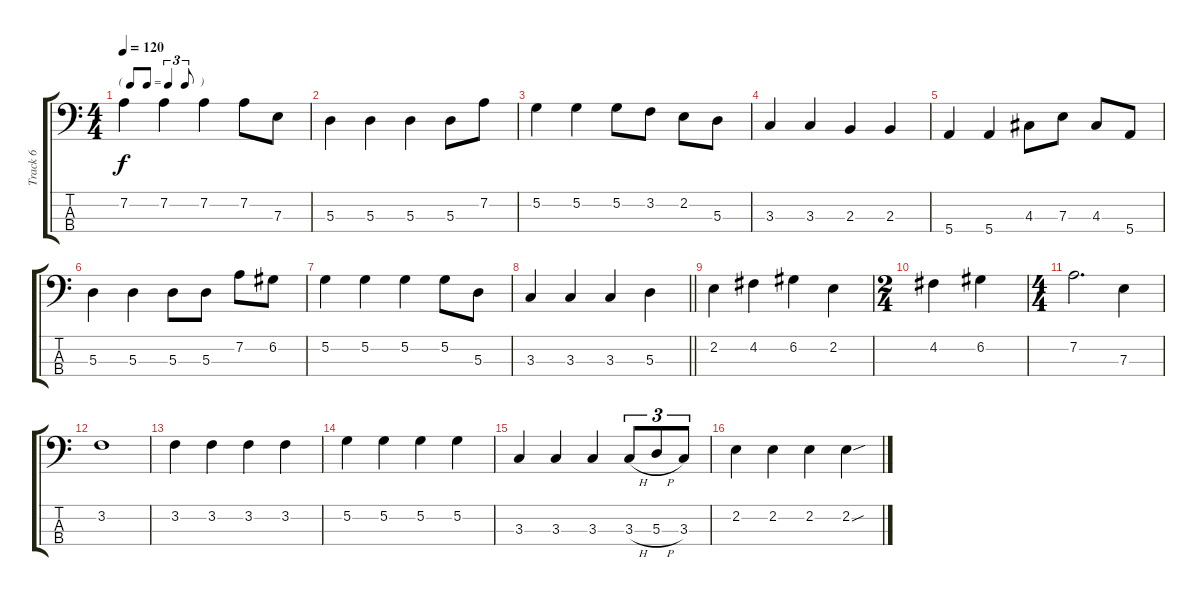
\track ("Track 6" "Track 6") {instrument electricbassfinger}
\staff {score tabs}
\tuning (G2 D2 A1 E1) {hide}
\ts (4 4)
\tf triplet8th
\tempo 120
\clef f4
\ks c
7.2.4{dy f} 7.2.4 7.2.4 7.2.8 7.3.8 |
5.3.4 5.3.4 5.3.4 5.3.8 7.2.8 |
5.2.4 5.2.4 5.2.8 3.2.8 2.2.8 5.3.8 |
3.3.4 3.3.4 2.3.4 2.3.4 |
5.4.4 5.4.4 4.3.8 7.3.8 4.3.8 5.4.8 |
5.3.4 5.3.4 5.3.8 5.3.8 7.2.8 6.2.8 |
5.2.4 5.2.4 5.2.4 5.2.8 5.3.8 |
\barLineRight lightlight
3.3.4 3.3.4 3.3.4 5.3.4 |
2.2.4 4.2.4 6.2.4 2.2.4 |
\ts (2 4)
4.2.4 6.2.4 |
\ts (4 4)
7.2.2{d} 7.3.4 |
3.2.1 |
3.2.4 3.2.4 3.2.4 3.2.4 |
5.2.4 5.2.4 5.2.4 5.2.4 |
3.3.4 3.3.4 3.3.4 3.3{h}.8{tu (3 2)} 5.3{h}.8{tu (3 2)} 3.3.8{tu (3 2)} |
2.2.4 2.2.4 2.2.4 2.2{sou}.4
